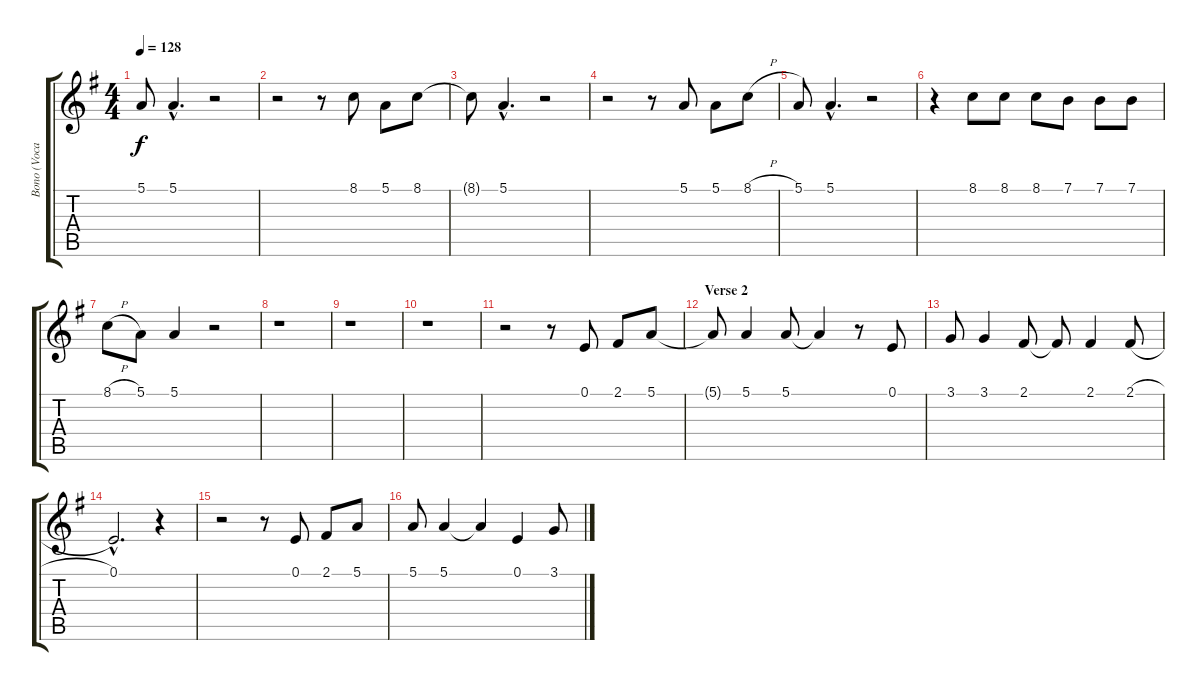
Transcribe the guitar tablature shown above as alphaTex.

\track ("Bono (Vocal Double)" "Bono (Voca") {instrument violin}
\staff {score tabs}
\tuning (E4 B3 G3 D3 A2 E2) {hide}
\ts (4 4)
\tempo 128
\clef g2
\ks g
5.1.8{dy f} 5.1{hac}.4{d} r.2 |
r.2 r.8 8.1.8 5.1.8 8.1.8 |
8.1{t}.8 5.1{hac}.4{d} r.2 |
r.2 r.8 5.1.8 5.1.8 8.1{h}.8 |
5.1.8 5.1{hac}.4{d} r.2 |
r.4 8.1.8 8.1.8 8.1.8 7.1.8 7.1.8 7.1.8 |
8.1{h}.8 5.1.8 5.1.4 r.2 |
r.1 |
r.1 |
r.1 |
r.2 r.8 0.1.8 2.1.8 5.1.8 |
\section ("" "Verse 2")
5.1{t}.8 5.1.4 5.1.8 5.1{t}.4 r.8 0.1.8 |
3.1.8 3.1.4 2.1.8 2.1{t}.8 2.1.4 2.1{h}.8 |
0.1{hac}.2{d} r.4 |
r.2 r.8 0.1.8 2.1.8 5.1.8 |
5.1.8 5.1.4 5.1{t}.4 0.1.4 3.1.8
